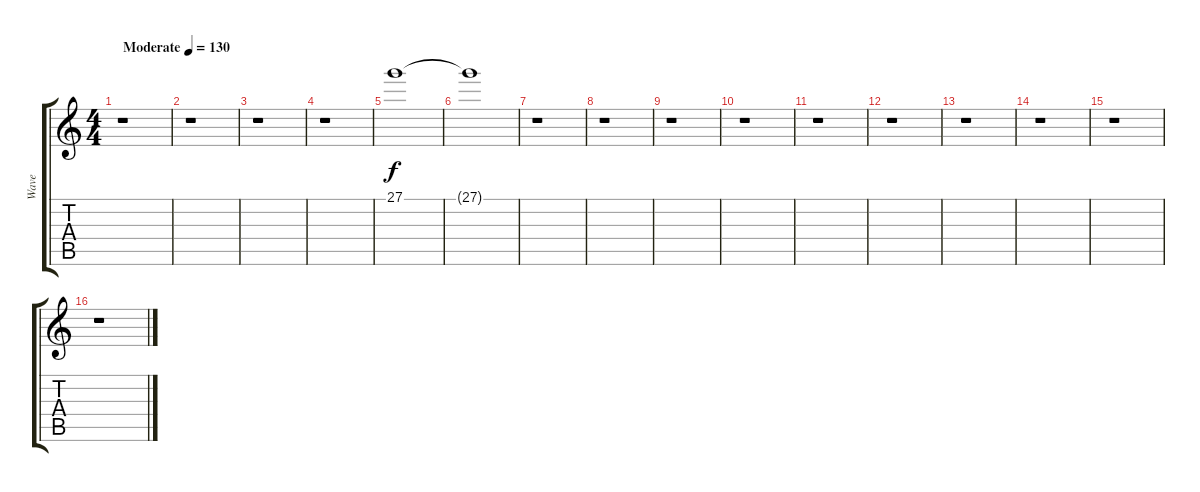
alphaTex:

\track ("Wave" "Wave") {instrument seashore}
\staff {score tabs}
\tuning (E4 B3 G3 D3 A2 E2) {hide}
\ts (4 4)
\tempo (130 "Moderate")
\clef g2
\ks c
r.1{dy f instrument seashore} |
r.1 |
r.1 |
r.1 |
27.1.1 |
27.1{t}.1 |
r.1 |
r.1 |
r.1 |
r.1 |
r.1 |
r.1 |
r.1 |
r.1 |
r.1 |
r.1
